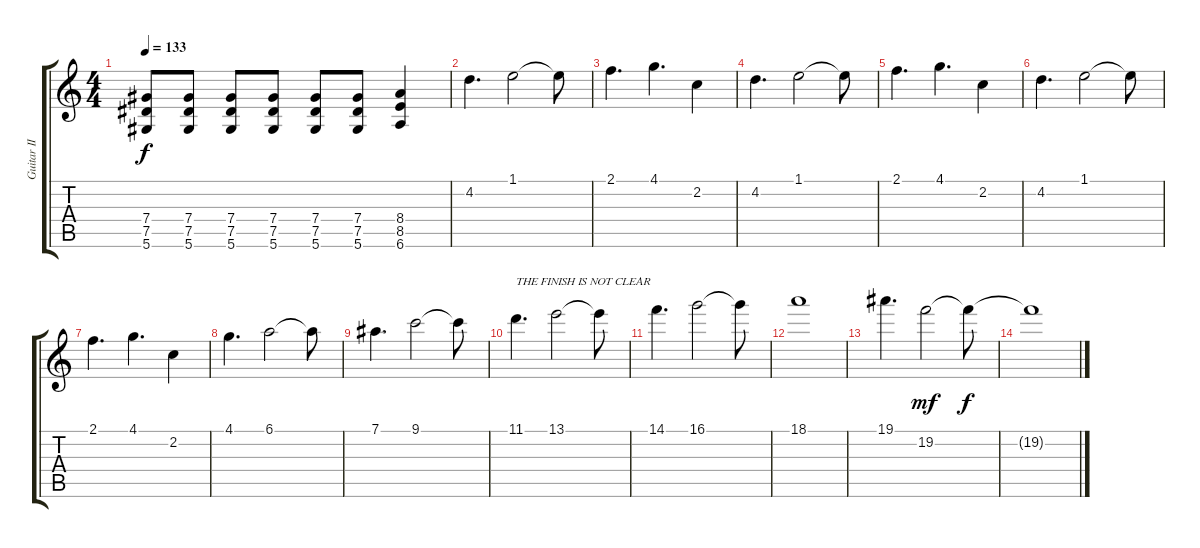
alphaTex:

\track ("Guitar II (Robin Finck)" "Guitar II ") {instrument overdrivenguitar}
\staff {score tabs}
\tuning (Eb4 Bb3 Gb3 Db3 Ab2 Eb2) {hide}
\ts (4 4)
\tempo 133
\clef g2
\ks c
(7.4 7.5 5.6).8{dy f} (7.4 7.5 5.6).8 (7.4 7.5 5.6).8 (7.4 7.5 5.6).8 (7.4 7.5 5.6).8 (7.4 7.5 5.6).8 (8.4 8.5 6.6).4 |
4.2.4{d} 1.1.2 1.1{t}.8 |
2.1.4{d} 4.1.4{d} 2.2.4 |
4.2.4{d} 1.1.2 1.1{t}.8 |
2.1.4{d} 4.1.4{d} 2.2.4 |
4.2.4{d} 1.1.2 1.1{t}.8 |
2.1.4{d} 4.1.4{d} 2.2.4 |
4.1.4{d} 6.1.2 6.1{t}.8 |
7.1.4{d} 9.1.2 9.1{t}.8 |
11.1.4{d txt "THE FINISH IS NOT CLEAR"} 13.1.2 13.1{t}.8 |
14.1.4{d} 16.1.2 16.1{t}.8 |
18.1.1 |
19.1.4{d} 19.2.2{dy mf} 19.2{t}.8{dy f} |
19.2{t}.1
